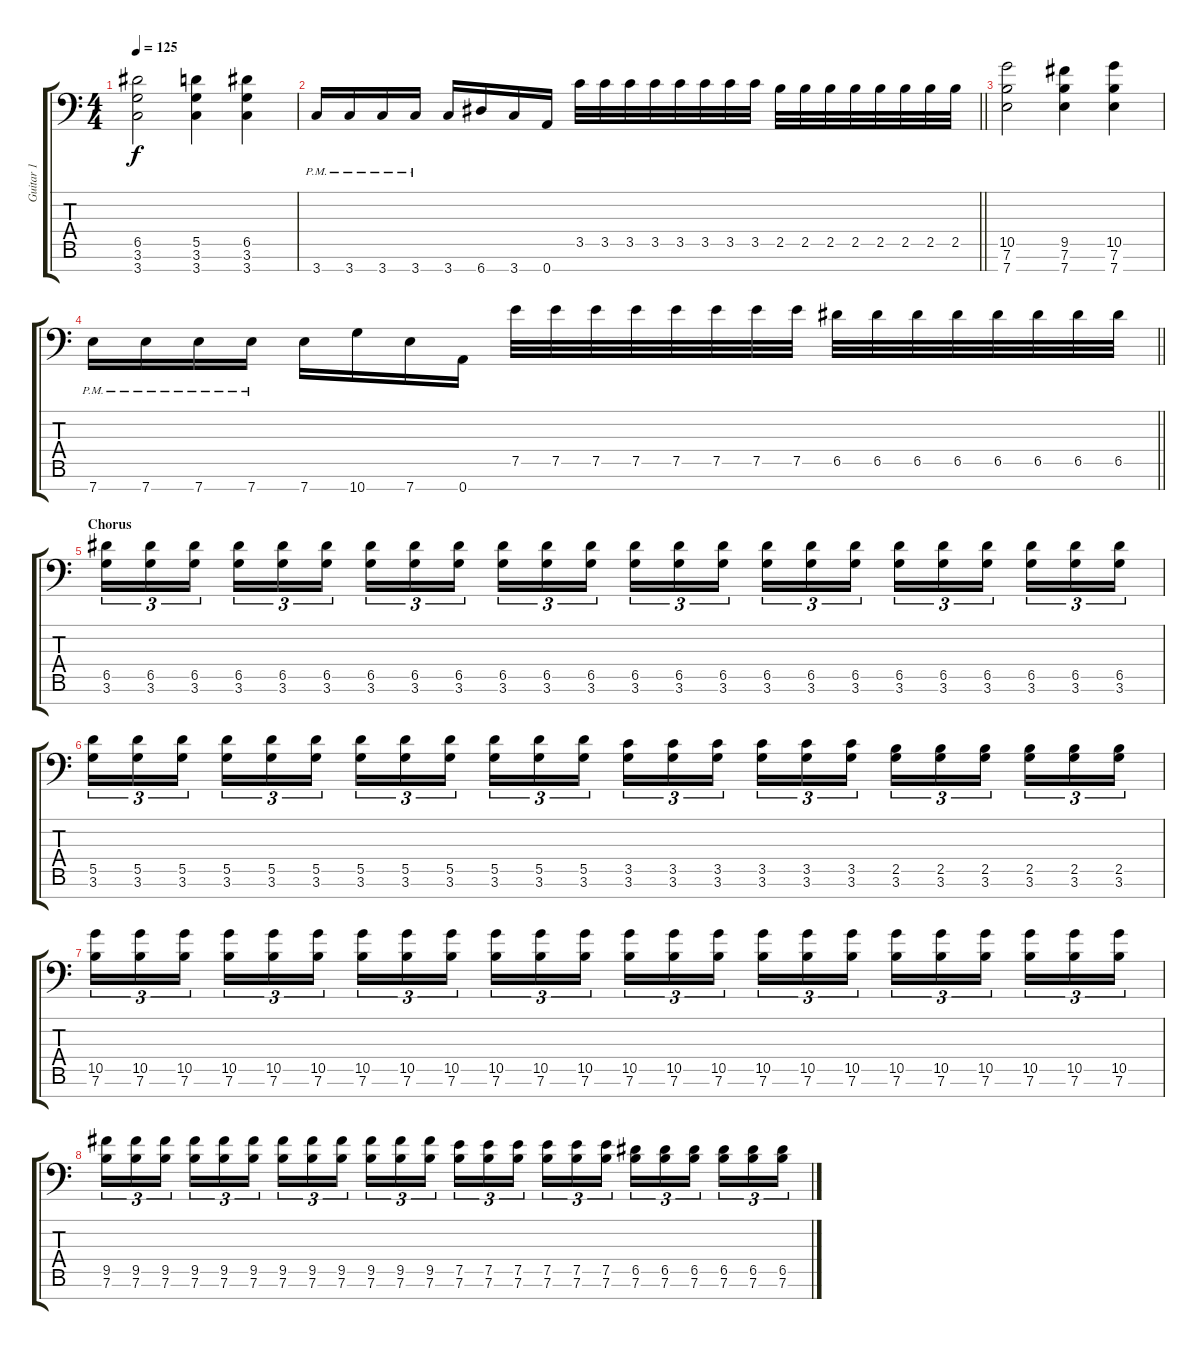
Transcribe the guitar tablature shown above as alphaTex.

\track ("Guitar 1" "Guitar 1") {instrument overdrivenguitar}
\staff {score tabs}
\tuning (E4 B3 G3 D3 A2 E2 A1) {hide}
\ts (4 4)
\tempo 125
\clef f4
\ks c
(6.5 3.6 3.7).2{dy f} (5.5 3.6 3.7).4 (6.5 3.6 3.7).4 |
\barLineRight lightlight
3.7{pm}.16 3.7{pm}.16 3.7{pm}.16 3.7{pm}.16 3.7.16 6.7.16 3.7.16 0.7.16 3.5.32 3.5.32 3.5.32 3.5.32 3.5.32 3.5.32 3.5.32 3.5.32 2.5.32 2.5.32 2.5.32 2.5.32 2.5.32 2.5.32 2.5.32 2.5.32 |
(10.5 7.6 7.7).2 (9.5 7.6 7.7).4 (10.5 7.6 7.7).4 |
\barLineRight lightlight
7.7{pm}.16 7.7{pm}.16 7.7{pm}.16 7.7{pm}.16 7.7.16 10.7.16 7.7.16 0.7.16 7.5.32 7.5.32 7.5.32 7.5.32 7.5.32 7.5.32 7.5.32 7.5.32 6.5.32 6.5.32 6.5.32 6.5.32 6.5.32 6.5.32 6.5.32 6.5.32 |
\section ("" "Chorus")
(6.5 3.6).16{tu (3 2)} (6.5 3.6).16{tu (3 2)} (6.5 3.6).16{tu (3 2) beam splitsecondary} (6.5 3.6).16{tu (3 2)} (6.5 3.6).16{tu (3 2)} (6.5 3.6).16{tu (3 2)} (6.5 3.6).16{tu (3 2)} (6.5 3.6).16{tu (3 2)} (6.5 3.6).16{tu (3 2) beam splitsecondary} (6.5 3.6).16{tu (3 2)} (6.5 3.6).16{tu (3 2)} (6.5 3.6).16{tu (3 2)} (6.5 3.6).16{tu (3 2)} (6.5 3.6).16{tu (3 2)} (6.5 3.6).16{tu (3 2) beam splitsecondary} (6.5 3.6).16{tu (3 2)} (6.5 3.6).16{tu (3 2)} (6.5 3.6).16{tu (3 2)} (6.5 3.6).16{tu (3 2)} (6.5 3.6).16{tu (3 2)} (6.5 3.6).16{tu (3 2) beam splitsecondary} (6.5 3.6).16{tu (3 2)} (6.5 3.6).16{tu (3 2)} (6.5 3.6).16{tu (3 2)} |
(5.5 3.6).16{tu (3 2)} (5.5 3.6).16{tu (3 2)} (5.5 3.6).16{tu (3 2) beam splitsecondary} (5.5 3.6).16{tu (3 2)} (5.5 3.6).16{tu (3 2)} (5.5 3.6).16{tu (3 2)} (5.5 3.6).16{tu (3 2)} (5.5 3.6).16{tu (3 2)} (5.5 3.6).16{tu (3 2) beam splitsecondary} (5.5 3.6).16{tu (3 2)} (5.5 3.6).16{tu (3 2)} (5.5 3.6).16{tu (3 2)} (3.5 3.6).16{tu (3 2)} (3.5 3.6).16{tu (3 2)} (3.5 3.6).16{tu (3 2) beam splitsecondary} (3.5 3.6).16{tu (3 2)} (3.5 3.6).16{tu (3 2)} (3.5 3.6).16{tu (3 2)} (2.5 3.6).16{tu (3 2)} (2.5 3.6).16{tu (3 2)} (2.5 3.6).16{tu (3 2) beam splitsecondary} (2.5 3.6).16{tu (3 2)} (2.5 3.6).16{tu (3 2)} (2.5 3.6).16{tu (3 2)} |
(10.5 7.6).16{tu (3 2)} (10.5 7.6).16{tu (3 2)} (10.5 7.6).16{tu (3 2) beam splitsecondary} (10.5 7.6).16{tu (3 2)} (10.5 7.6).16{tu (3 2)} (10.5 7.6).16{tu (3 2)} (10.5 7.6).16{tu (3 2)} (10.5 7.6).16{tu (3 2)} (10.5 7.6).16{tu (3 2) beam splitsecondary} (10.5 7.6).16{tu (3 2)} (10.5 7.6).16{tu (3 2)} (10.5 7.6).16{tu (3 2)} (10.5 7.6).16{tu (3 2)} (10.5 7.6).16{tu (3 2)} (10.5 7.6).16{tu (3 2) beam splitsecondary} (10.5 7.6).16{tu (3 2)} (10.5 7.6).16{tu (3 2)} (10.5 7.6).16{tu (3 2)} (10.5 7.6).16{tu (3 2)} (10.5 7.6).16{tu (3 2)} (10.5 7.6).16{tu (3 2) beam splitsecondary} (10.5 7.6).16{tu (3 2)} (10.5 7.6).16{tu (3 2)} (10.5 7.6).16{tu (3 2)} |
(9.5 7.6).16{tu (3 2)} (9.5 7.6).16{tu (3 2)} (9.5 7.6).16{tu (3 2) beam splitsecondary} (9.5 7.6).16{tu (3 2)} (9.5 7.6).16{tu (3 2)} (9.5 7.6).16{tu (3 2)} (9.5 7.6).16{tu (3 2)} (9.5 7.6).16{tu (3 2)} (9.5 7.6).16{tu (3 2) beam splitsecondary} (9.5 7.6).16{tu (3 2)} (9.5 7.6).16{tu (3 2)} (9.5 7.6).16{tu (3 2)} (7.5 7.6).16{tu (3 2)} (7.5 7.6).16{tu (3 2)} (7.5 7.6).16{tu (3 2) beam splitsecondary} (7.5 7.6).16{tu (3 2)} (7.5 7.6).16{tu (3 2)} (7.5 7.6).16{tu (3 2)} (6.5 7.6).16{tu (3 2)} (6.5 7.6).16{tu (3 2)} (6.5 7.6).16{tu (3 2) beam splitsecondary} (6.5 7.6).16{tu (3 2)} (6.5 7.6).16{tu (3 2)} (6.5 7.6).16{tu (3 2)}
